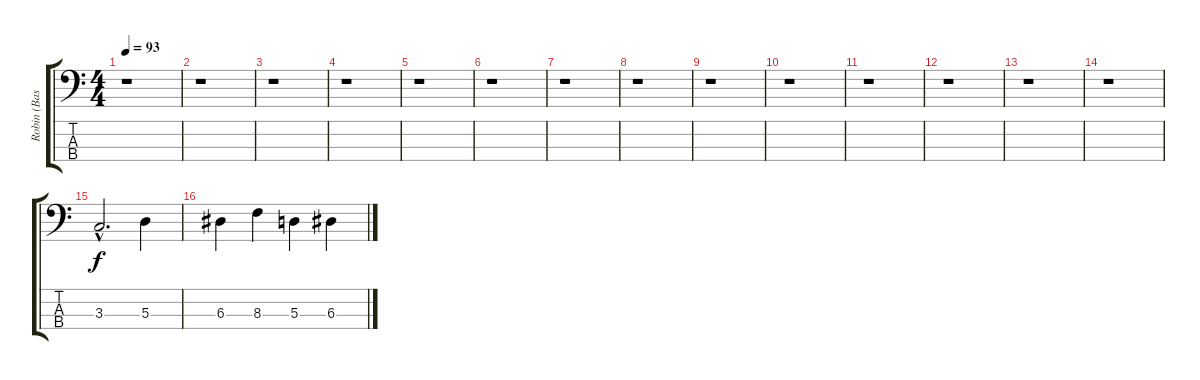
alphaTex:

\track ("Robin (Bass)" "Robin (Bas") {instrument electricbassfinger}
\staff {score tabs}
\tuning (G2 D2 A1 D1) {hide}
\ts (4 4)
\tempo 93
\clef f4
\ks c
r.1{dy f} |
r.1 |
r.1 |
r.1 |
r.1 |
r.1 |
r.1 |
r.1 |
r.1 |
r.1 |
r.1 |
r.1 |
r.1 |
r.1 |
3.3{hac}.2{d} 5.3.4 |
6.3.4 8.3.4 5.3.4 6.3.4
